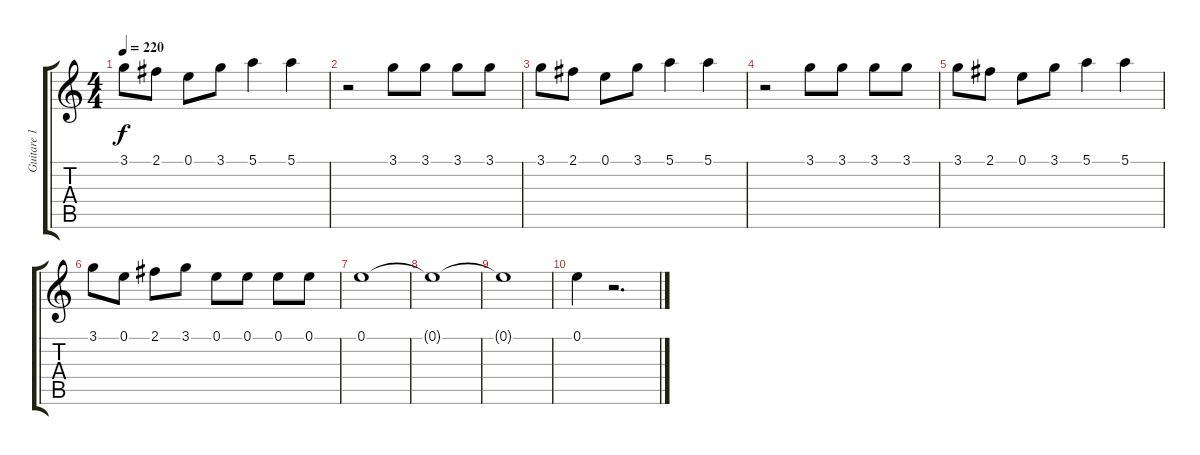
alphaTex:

\track ("Guitare 1" "Guitare 1") {instrument distortionguitar}
\staff {score tabs}
\tuning (E4 B3 G3 D3 A2 E2) {hide}
\ts (4 4)
\tempo 220
\clef g2
\ks c
3.1.8{dy f} 2.1.8 0.1.8 3.1.8 5.1.4 5.1.4 |
r.2 3.1.8 3.1.8 3.1.8 3.1.8 |
3.1.8 2.1.8 0.1.8 3.1.8 5.1.4 5.1.4 |
r.2 3.1.8 3.1.8 3.1.8 3.1.8 |
3.1.8 2.1.8 0.1.8 3.1.8 5.1.4 5.1.4 |
3.1.8 0.1.8 2.1.8 3.1.8 0.1.8 0.1.8 0.1.8 0.1.8 |
0.1.1 |
0.1{t}.1 |
0.1{t}.1 |
0.1.4 r.2{d}
